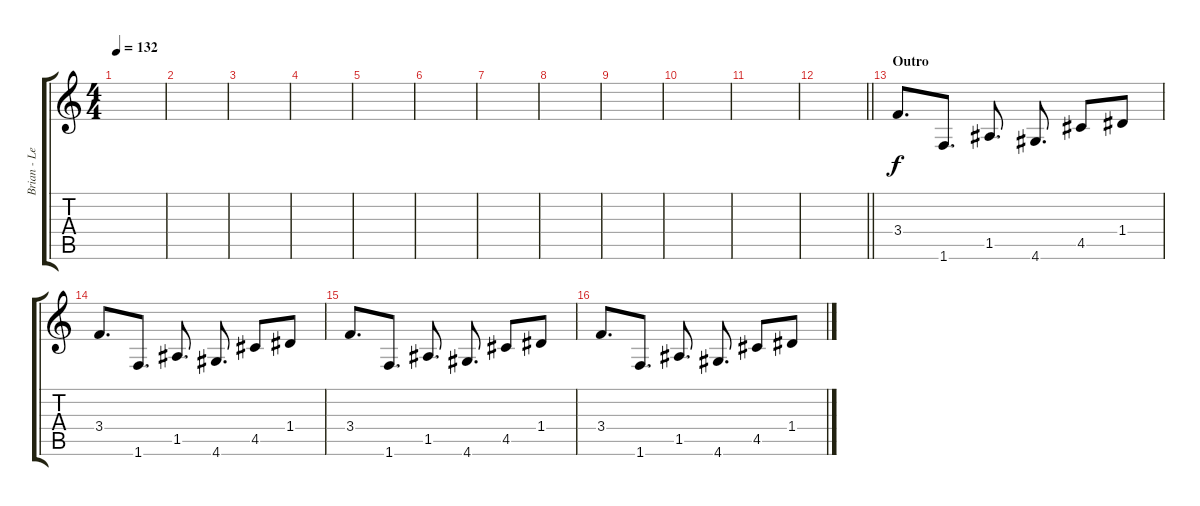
\track ("Brian - Lead Guitar" "Brian - Le") {instrument electricguitarjazz}
\staff {score tabs}
\tuning (E4 B3 G3 D3 A2 E2) {hide}
\ts (4 4)
\tempo 132
\clef g2
\ks c
|
|
|
|
|
|
|
|
|
|
|
\barLineRight lightlight
|
\section ("" "Outro")
3.4.8{d volume 12 balance 14} 1.6.8{d} 1.5.8{d} 4.6.8{d} 4.5.8 1.4.8 |
3.4.8{d} 1.6.8{d} 1.5.8{d} 4.6.8{d} 4.5.8 1.4.8 |
3.4.8{d} 1.6.8{d} 1.5.8{d} 4.6.8{d} 4.5.8 1.4.8 |
3.4.8{d} 1.6.8{d} 1.5.8{d} 4.6.8{d} 4.5.8 1.4.8
